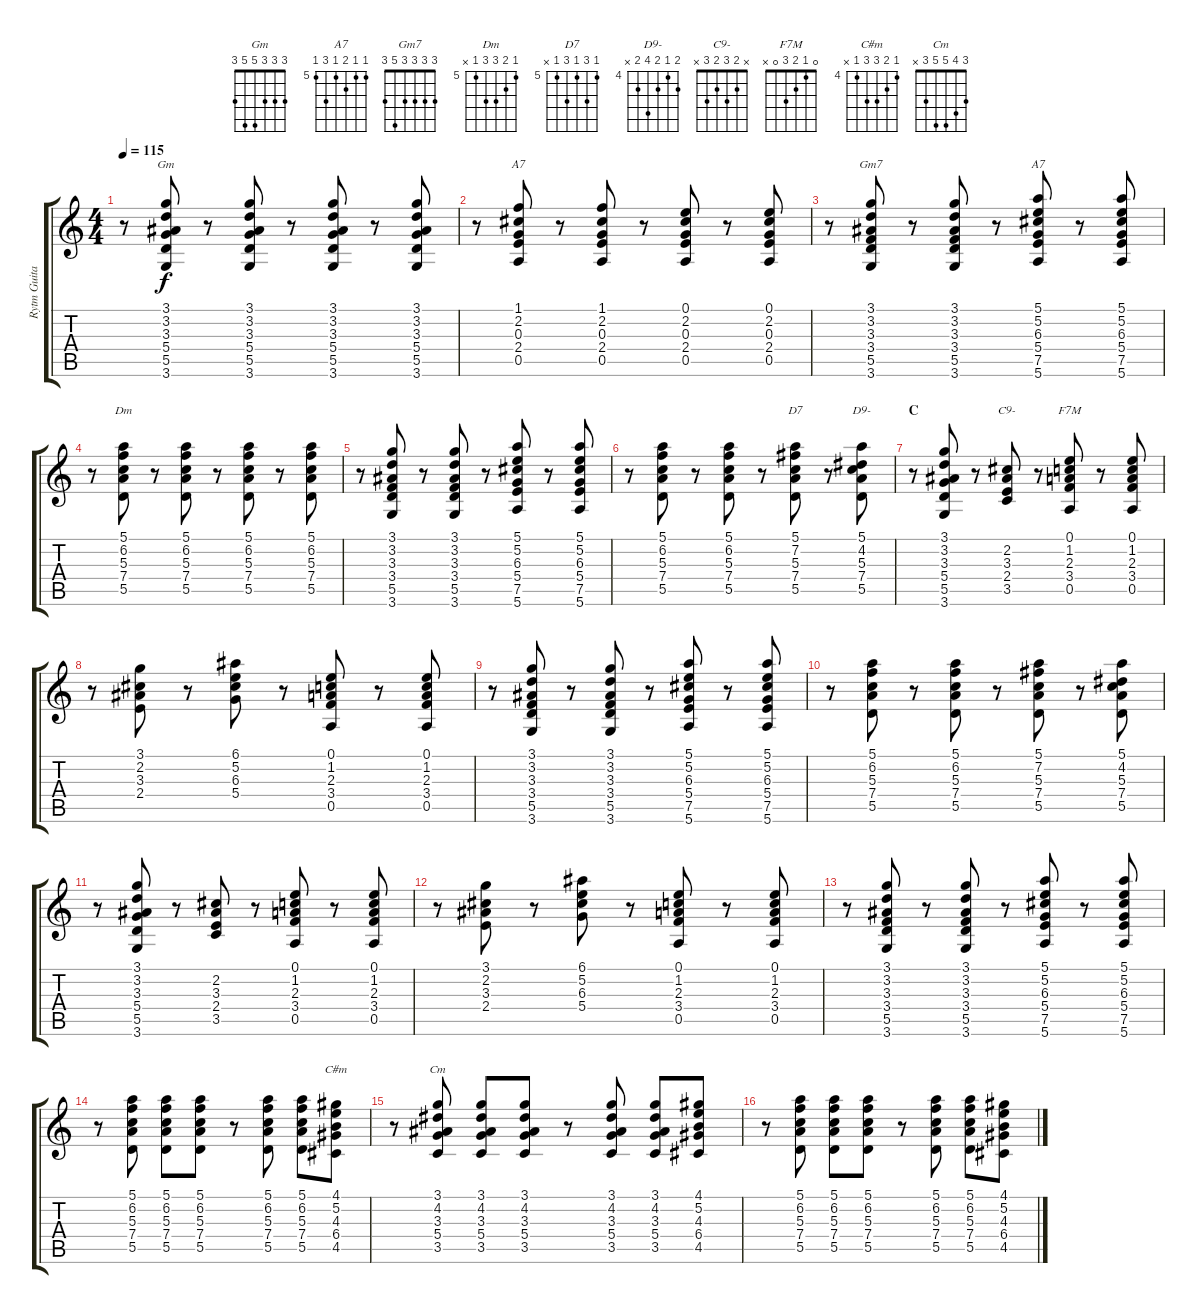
\track ("Rytm Guitar" "Rytm Guita") {instrument acousticguitarsteel}
\staff {score tabs}
\tuning (E4 B3 G3 D3 A2 E2) {hide}
\chord ("Gm" 3 3 3 5 5 3)
\chord ("A7" 0 2 0 2 0 x)
\chord ("Gm7" 3 3 3 3 5 3)
\chord ("A7" 5 5 6 5 7 5) {firstfret 5}
\chord ("Dm" 5 6 7 7 5 x) {firstfret 5}
\chord ("D7" 5 7 5 7 5 x) {firstfret 5}
\chord ("D9-" 5 4 5 7 5 x) {firstfret 4}
\chord ("C9-" x 2 3 2 3 x)
\chord ("F7M" 0 1 2 3 0 x)
\chord ("C#m" 4 5 6 6 4 x) {firstfret 4}
\chord ("Cm" 3 4 5 5 3 x)
\ts (4 4)
\tempo 115
\clef g2
\ks c
r.8{dy f} (3.1 3.2 3.3 5.4 5.5 3.6).8{ch "Gm"} r.8 (3.1 3.2 3.3 5.4 5.5 3.6).8 r.8 (3.1 3.2 3.3 5.4 5.5 3.6).8 r.8 (3.1 3.2 3.3 5.4 5.5 3.6).8 |
r.8 (1.1 2.2 0.3 2.4 0.5).8{ch "A7"} r.8 (1.1 2.2 0.3 2.4 0.5).8 r.8 (0.1 2.2 0.3 2.4 0.5).8 r.8 (0.1 2.2 0.3 2.4 0.5).8 |
r.8 (3.1 3.2 3.3 3.4 5.5 3.6).8{ch "Gm7"} r.8 (3.1 3.2 3.3 3.4 5.5 3.6).8 r.8 (5.1 5.2 6.3 5.4 7.5 5.6).8{ch "A7"} r.8 (5.1 5.2 6.3 5.4 7.5 5.6).8 |
r.8 (5.1 6.2 5.3 7.4 5.5).8{ch "Dm"} r.8 (5.1 6.2 5.3 7.4 5.5).8 r.8 (5.1 6.2 5.3 7.4 5.5).8 r.8 (5.1 6.2 5.3 7.4 5.5).8 |
r.8 (3.1 3.2 3.3 3.4 5.5 3.6).8 r.8 (3.1 3.2 3.3 3.4 5.5 3.6).8 r.8 (5.1 5.2 6.3 5.4 7.5 5.6).8 r.8 (5.1 5.2 6.3 5.4 7.5 5.6).8 |
r.8 (5.1 6.2 5.3 7.4 5.5).8 r.8 (5.1 6.2 5.3 7.4 5.5).8 r.8 (5.1 7.2 5.3 7.4 5.5).8{ch "D7"} r.8 (5.1 4.2 5.3 7.4 5.5).8{ch "D9-"} |
\section ("" "C")
r.8 (3.1 3.2 3.3 5.4 5.5 3.6).8 r.8 (2.2 3.3 2.4 3.5).8{ch "C9-"} r.8 (0.1 1.2 2.3 3.4 0.5).8{ch "F7M"} r.8 (0.1 1.2 2.3 3.4 0.5).8 |
r.8 (3.1 2.2 3.3 2.4).8 r.8 (6.1 5.2 6.3 5.4).8 r.8 (0.1 1.2 2.3 3.4 0.5).8 r.8 (0.1 1.2 2.3 3.4 0.5).8 |
r.8 (3.1 3.2 3.3 3.4 5.5 3.6).8 r.8 (3.1 3.2 3.3 3.4 5.5 3.6).8 r.8 (5.1 5.2 6.3 5.4 7.5 5.6).8 r.8 (5.1 5.2 6.3 5.4 7.5 5.6).8 |
r.8 (5.1 6.2 5.3 7.4 5.5).8 r.8 (5.1 6.2 5.3 7.4 5.5).8 r.8 (5.1 7.2 5.3 7.4 5.5).8 r.8 (5.1 4.2 5.3 7.4 5.5).8 |
r.8 (3.1 3.2 3.3 5.4 5.5 3.6).8 r.8 (2.2 3.3 2.4 3.5).8 r.8 (0.1 1.2 2.3 3.4 0.5).8 r.8 (0.1 1.2 2.3 3.4 0.5).8 |
r.8 (3.1 2.2 3.3 2.4).8 r.8 (6.1 5.2 6.3 5.4).8 r.8 (0.1 1.2 2.3 3.4 0.5).8 r.8 (0.1 1.2 2.3 3.4 0.5).8 |
r.8 (3.1 3.2 3.3 3.4 5.5 3.6).8 r.8 (3.1 3.2 3.3 3.4 5.5 3.6).8 r.8 (5.1 5.2 6.3 5.4 7.5 5.6).8 r.8 (5.1 5.2 6.3 5.4 7.5 5.6).8 |
r.8 (5.1 6.2 5.3 7.4 5.5).8 (5.1 6.2 5.3 7.4 5.5).8 (5.1 6.2 5.3 7.4 5.5).8 r.8 (5.1 6.2 5.3 7.4 5.5).8 (5.1 6.2 5.3 7.4 5.5).8 (4.1 5.2 4.3 6.4 4.5).8{ch "C#m"} |
r.8 (3.1 4.2 3.3 5.4 3.5).8{ch "Cm"} (3.1 4.2 3.3 5.4 3.5).8 (3.1 4.2 3.3 5.4 3.5).8 r.8 (3.1 4.2 3.3 5.4 3.5).8 (3.1 4.2 3.3 5.4 3.5).8 (4.1 5.2 4.3 6.4 4.5).8 |
r.8 (5.1 6.2 5.3 7.4 5.5).8 (5.1 6.2 5.3 7.4 5.5).8 (5.1 6.2 5.3 7.4 5.5).8 r.8 (5.1 6.2 5.3 7.4 5.5).8 (5.1 6.2 5.3 7.4 5.5).8 (4.1 5.2 4.3 6.4 4.5).8
